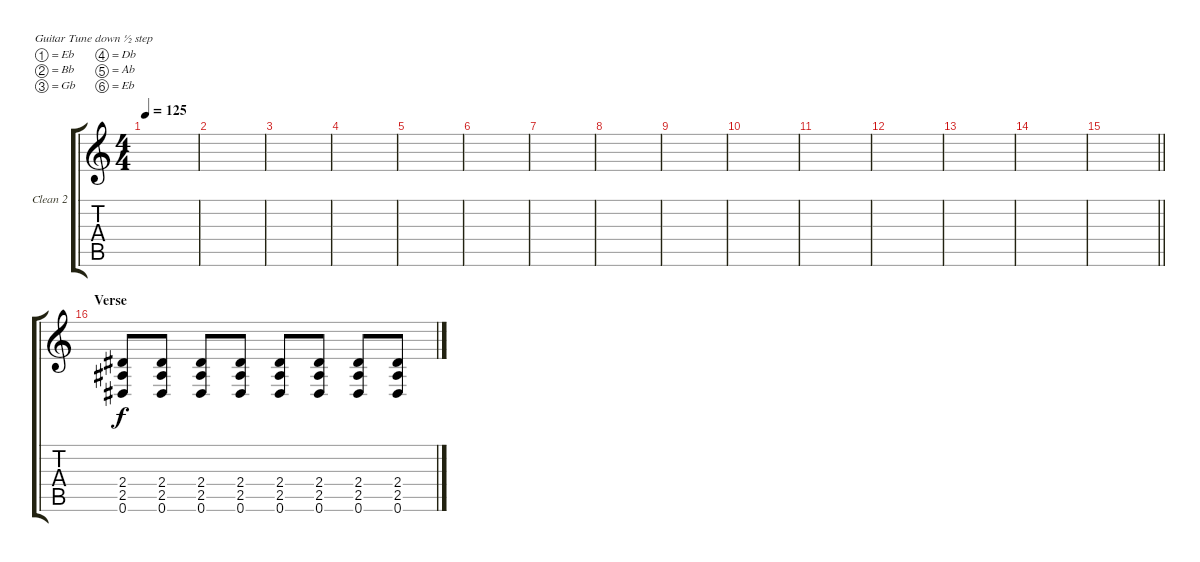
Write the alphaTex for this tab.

\defaultSystemsLayout 4
\bracketExtendMode groupsimilarinstruments
\firstSystemTrackNameOrientation horizontal
\otherSystemsTrackNameOrientation horizontal
\chordDiagramsInScore
\track ("Clean II" "Clean 2") {instrument electricguitarclean}
\staff {score tabs}
\tuning (Eb4 Bb3 Gb3 Db3 Ab2 Eb2)
\ts (4 4)
\tempo 125
\clef g2
\ks c
|
|
|
|
|
|
|
|
|
|
|
|
|
|
\barLineRight lightlight
|
\section ("" "Verse")
(2.4 2.5 0.6).8 (2.4 2.5 0.6).8 (2.4 2.5 0.6).8 (2.4 2.5 0.6).8 (2.4 2.5 0.6).8 (2.4 2.5 0.6).8 (2.4 2.5 0.6).8 (2.4 2.5 0.6).8
